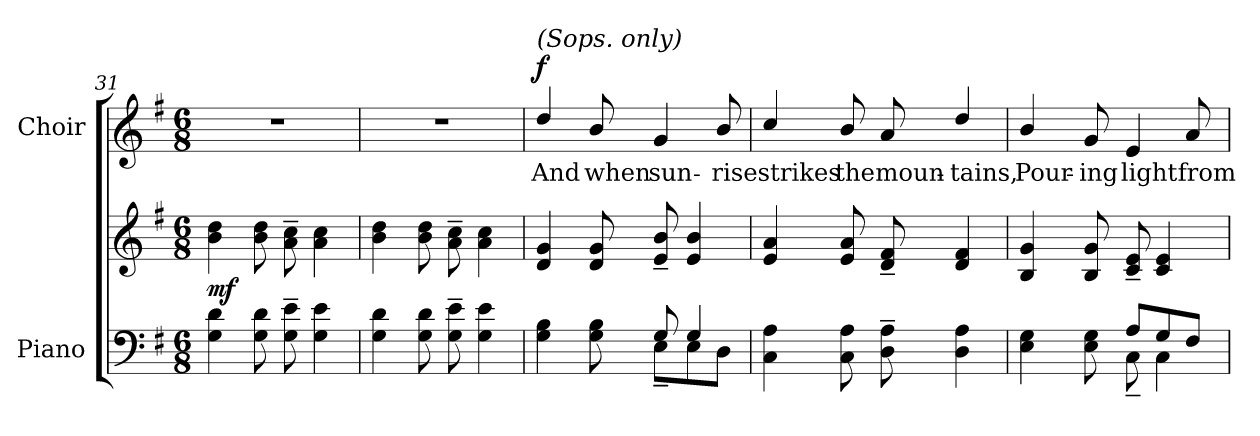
**kern	**kern	**dynam	**kern	**text	**dynam
*part2	*part2	*part2	*part1	*part1	*part1
*staff3	*staff2	*staff2/3	*staff1	*staff1	*staff1
*I"Piano	*	*	*I"Choir	*	*
*I'Pno.	*	*	*I'Choir	*	*
*clefF4	*clefG2	*	*clefG2	*	*
*k[f#]	*k[f#]	*	*k[f#]	*	*
*G:	*G:	*	*G:	*	*
*M6/8	*M6/8	*	*M6/8	*	*
=31	=31	=31	=31	=31	=31
!	!	!	!LO:N:vis=1	!	!
4Gi\ 4di	4bi\ 4ddi	mf	2.r	.	.
8Gi\ 8di	8bi\ 8ddi	.	.	.	.
8Gi\~ 8ei~	8ai\~ 8cci~	.	.	.	.
4Gi\ 4ei	4ai\ 4cci	.	.	.	.
!!LO:PB:g=z
=32	=32	=32	=32	=32	=32
!	!	!	!LO:N:vis=1	!	!
4Gi\ 4di	4bi\ 4ddi	.	2.r	.	.
8Gi\ 8di	8bi\ 8ddi	.	.	.	.
8Gi\~ 8ei~	8ai\~ 8cci~	.	.	.	.
4Gi\ 4ei	4ai\ 4cci	.	.	.	.
=33	=33	=33	=33	=33	=33
*^	*	*	*	*	*
!	!	!	!	!LO:TX:a:i:t=(Sops. only)	!	!
!	!	!	!	!	!LO:LY:b:color=#000000	!
4Gi\ 4Bi	4.ryy	4di/ 4gi	.	4ddi/	And	f
!	!	!	!	!	!LO:LY:b:color=#000000	!
8Gi\ 8Bi	.	8di/ 8gi	.	8bi/	when	.
!	!	!	!	!	!LO:LY:b:color=#000000	!
8Gi/	8E~i\L	8ei/~ 8bi~	.	4gi/	sun-	.
4Gi/	8Ei\	4ei/ 4bi	.	.	.	.
!	!	!	!	!	!LO:LY:b:color=#000000	!
.	8Di\J	.	.	8bi/	-rise	.
*v	*v	*	*	*	*	*
=34	=34	=34	=34	=34	=34
*^	*	*	*	*	*
!	!	!	!	!	!LO:LY:b:color=#000000	!
*v	*v	*	*	*	*	*
4Ci\ 4Ai	4ei/ 4ai	.	4cci/	strikes	.
!	!	!	!	!LO:LY:b:color=#000000	!
8Ci\ 8Ai	8ei/ 8ai	.	8bi/	the	.
!	!	!	!	!LO:LY:b:color=#000000	!
8Di\~ 8Ai~	8di/~ 8f#i~	.	8ai/	moun-	.
!	!	!	!	!LO:LY:b:color=#000000	!
4Di\ 4Ai	4di/ 4f#i	.	4ddi/	-tains,	.
=35	=35	=35	=35	=35	=35
*^	*	*	*	*	*
!	!	!	!	!	!LO:LY:b:color=#000000	!
4Ei\ 4Gi	4.ryy	4Bi/ 4gi	.	4bi/	Pour-	.
!	!	!	!	!	!LO:LY:b:color=#000000	!
8Ei\ 8Gi	.	8Bi/ 8gi	.	8gi/	-ing	.
!	!	!	!	!	!LO:LY:b:color=#000000	!
8Ai/L	8C~i\	8ci/~ 8ei~	.	4ei/	light	.
8Gi/	4Ci\	4ci/ 4ei	.	.	.	.
!	!	!	!	!	!LO:LY:b:color=#000000	!
8F#i/J	.	.	.	8ai/	from	.
*v	*v	*	*	*	*	*
=	=	=	=	=	=
*-	*-	*-	*-	*-	*-
